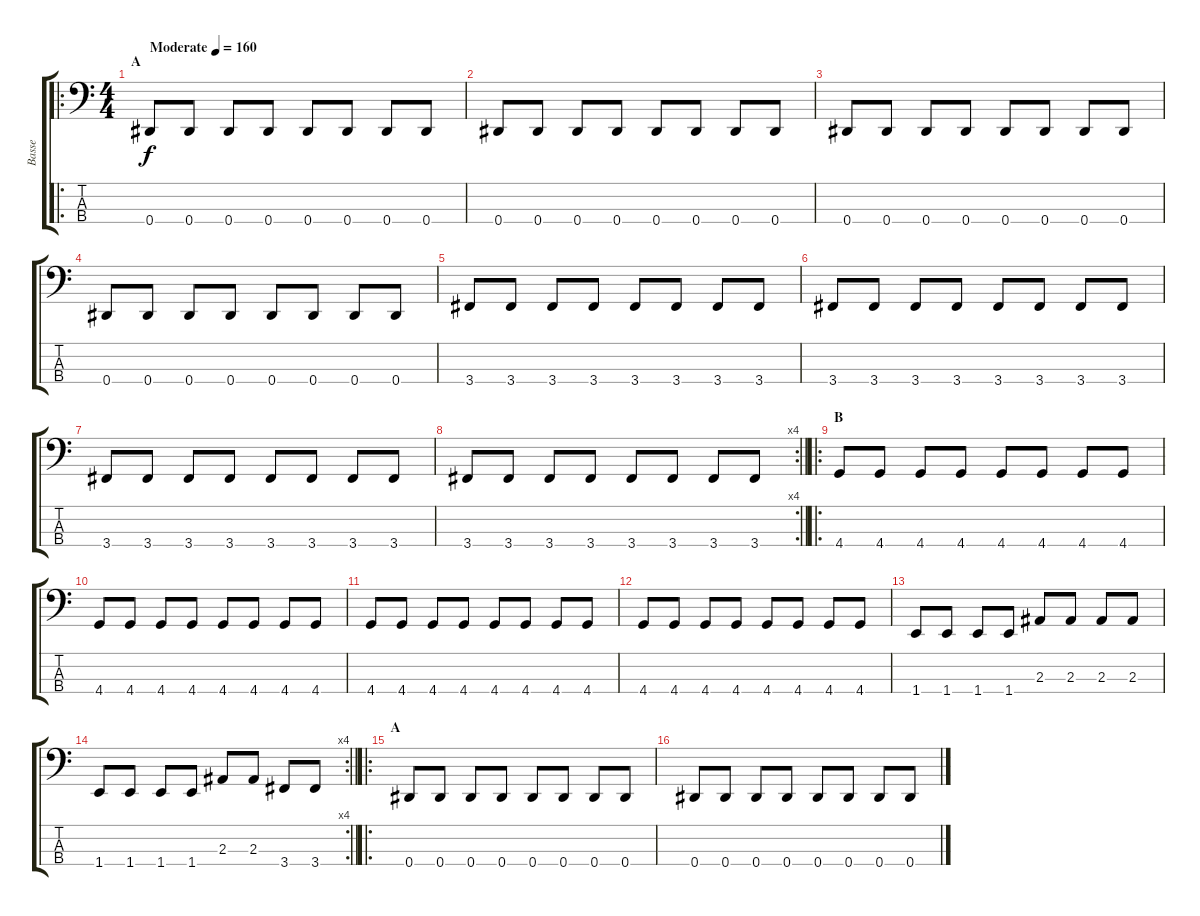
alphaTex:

\track ("Basse" "Basse") {instrument electricbassfinger}
\staff {score tabs}
\tuning (Gb2 Db2 Ab1 Eb1) {hide}
\ro
\ts (4 4)
\section ("" "A")
\tempo (160 "Moderate")
\clef f4
\ks c
0.4.8{dy f instrument electricbassfinger} 0.4.8 0.4.8 0.4.8 0.4.8 0.4.8 0.4.8 0.4.8 |
0.4.8 0.4.8 0.4.8 0.4.8 0.4.8 0.4.8 0.4.8 0.4.8 |
0.4.8 0.4.8 0.4.8 0.4.8 0.4.8 0.4.8 0.4.8 0.4.8 |
0.4.8 0.4.8 0.4.8 0.4.8 0.4.8 0.4.8 0.4.8 0.4.8 |
3.4.8 3.4.8 3.4.8 3.4.8 3.4.8 3.4.8 3.4.8 3.4.8 |
3.4.8 3.4.8 3.4.8 3.4.8 3.4.8 3.4.8 3.4.8 3.4.8 |
3.4.8 3.4.8 3.4.8 3.4.8 3.4.8 3.4.8 3.4.8 3.4.8 |
\rc 4
\barLineRight lightlight
3.4.8 3.4.8 3.4.8 3.4.8 3.4.8 3.4.8 3.4.8 3.4.8 |
\ro
\section ("" "B")
4.4.8 4.4.8 4.4.8 4.4.8 4.4.8 4.4.8 4.4.8 4.4.8 |
4.4.8 4.4.8 4.4.8 4.4.8 4.4.8 4.4.8 4.4.8 4.4.8 |
4.4.8 4.4.8 4.4.8 4.4.8 4.4.8 4.4.8 4.4.8 4.4.8 |
4.4.8 4.4.8 4.4.8 4.4.8 4.4.8 4.4.8 4.4.8 4.4.8 |
1.4.8 1.4.8 1.4.8 1.4.8 2.3.8 2.3.8 2.3.8 2.3.8 |
\rc 4
\barLineRight lightlight
1.4.8 1.4.8 1.4.8 1.4.8 2.3.8 2.3.8 3.4.8 3.4.8 |
\ro
\section ("" "A")
0.4.8 0.4.8 0.4.8 0.4.8 0.4.8 0.4.8 0.4.8 0.4.8 |
0.4.8 0.4.8 0.4.8 0.4.8 0.4.8 0.4.8 0.4.8 0.4.8
